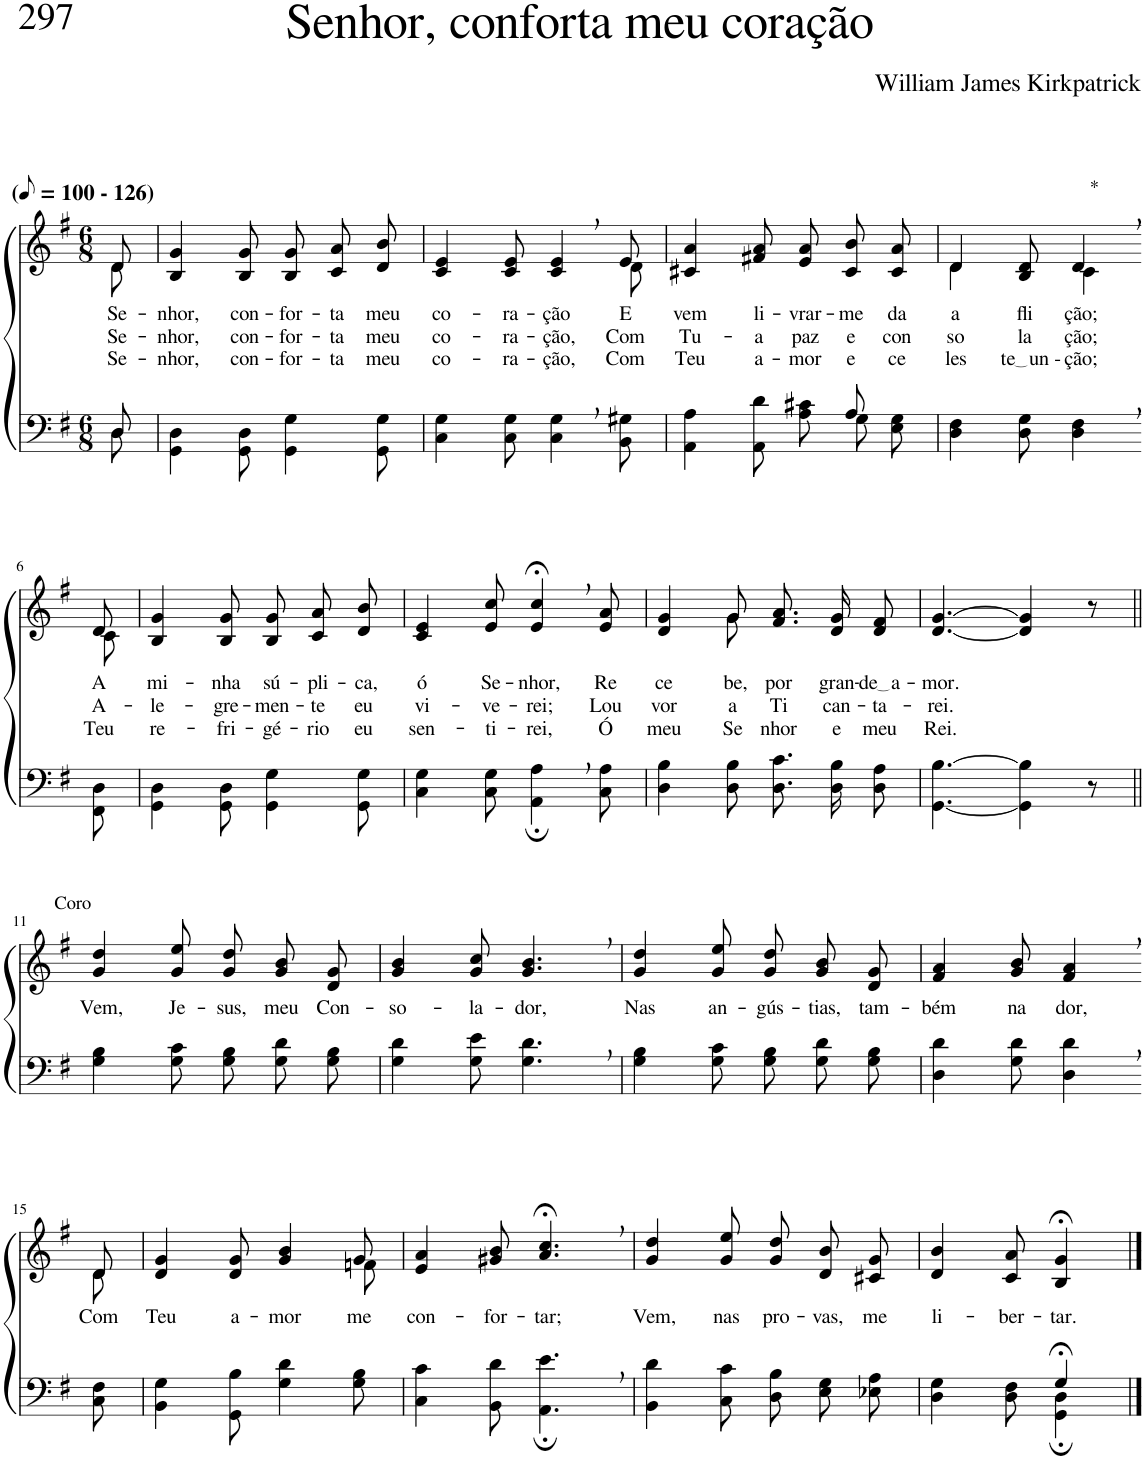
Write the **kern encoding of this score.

**kern	**kern	**text	**text	**text
*part2	*part1	*part1	*part1	*part1
*staff2	*staff1	*staff1	*staff1	*staff1
*I"Parte III e IV	*I"Parte I e II	*	*	*
*clefF4	*clefG2	*	*	*
*k[f#]	*k[f#]	*	*	*
*M6/8	*M6/8	*	*	*
*MM50	*MM50	*	*	*
=1	=1	=1	=1	=1
*^	*	*	*	*
!	!	!LO:TX:a:B:t=(	!	!	!
!	!	!LO:TX:a:B:t=- 126)	!	!	!
!	!	!	!LO:LY:b	!LO:LY:b	!LO:LY:b
*	*	*^	*	*	*
8D\	8D/	8d\	8d/	Se-	Se-	Se-
=2	=2	=2	=2	=2	=2	=2
!	!	!	!	!LO:LY:b	!LO:LY:b	!LO:LY:b
*v	*v	*	*	*	*	*
*	*v	*v	*	*	*
4GG\ 4D\	4B/ 4g/	-nhor,	-nhor,	-nhor,
!	!	!LO:LY:b	!LO:LY:b	!LO:LY:b
8GG\ 8D\	8B/ 8g/	con-	con-	con-
!	!	!LO:LY:b	!LO:LY:b	!LO:LY:b
4GG\ 4G\	8B/ 8g/L	-for-	-for-	-for-
!	!	!LO:LY:b	!LO:LY:b	!LO:LY:b
.	8c/ 8a/	-ta	-ta	-ta
!	!	!LO:LY:b	!LO:LY:b	!LO:LY:b
8GG\ 8G\	8d/ 8b/J	meu	meu	meu
=3	=3	=3	=3	=3
!	!	!LO:LY:b	!LO:LY:b	!LO:LY:b
*	*^	*	*	*
4C\ 4G\	4c/ 4e/	8ryy	co-	co-	co-
!	!	!	!LO:LY:b	!LO:LY:b	!LO:LY:b
*	*v	*v	*	*	*
8C\ 8G\	8c/ 8e/	-ra-	-ra-	-ra-
!	!	!LO:LY:b	!LO:LY:b	!LO:LY:b
4C\, 4G\,	4c/, 4e/,	-ção	-ção,	-ção,
*	*^	*	*	*
!	!	!	!LO:LY:b	!LO:LY:b	!LO:LY:b
8BB\ 8G#X\	8e/	8d\	E	Com	Com
=4	=4	=4	=4	=4	=4
*^	*	*	*	*	*
!	!	!	!	!LO:LY:b	!LO:LY:b	!LO:LY:b
*	*	*v	*v	*	*	*
2ryy	4AA\ 4A\	4c#X/ 4a/	vem	Tu-	Teu
!	!	!	!LO:LY:b	!LO:LY:b	!LO:LY:b
.	8AA\ 8d\	8f#X/ 8a/	li-	-a	a-
!	!	!	!LO:LY:b	!LO:LY:b	!LO:LY:b
.	8A\ 8c#X\L	8e/ 8a/L	-vrar-	paz	-mor
!	!	!	!LO:LY:b	!LO:LY:b	!LO:LY:b
8A/	8G\	8c#/ 8b/	-me	e	e
!	!	!	!LO:LY:b	!LO:LY:b	!LO:LY:b
8ryy	8E\ 8G\J	8c#/ 8a/J	da	con-	ce-
=5	=5	=5	=5	=5	=5
*	*	*^	*	*	*
!	!	!	!	!LO:LY:b	!LO:LY:b	!LO:LY:b
*v	*v	*	*	*	*	*
4D\ 4F#\	4d/	4d\	a-	-so-	-les-
!	!	!	!LO:LY:b	!LO:LY:b	!LO:LY:b
8D\ 8G\	8B/ 8d/	8ryy	-fli-	-la-	te un -
!	!LO:TX:a:t=*	!	!	!	!
!	!	!	!LO:LY:b	!LO:LY:b	!LO:LY:b
4D\, 4F#\,	4d,/	4c\	-ção;	-ção;	-ção;
!!LO:LB:g=z	!!
=6-	=6-	=6-	=6-	=6-	=6-
!	!	!	!LO:LY:b	!LO:LY:b	!LO:LY:b
8FF#\ 8D\	8d/	8c\	A	A-	Teu
=7	=7	=7	=7	=7	=7
!	!	!	!LO:LY:b	!LO:LY:b	!LO:LY:b
*	*v	*v	*	*	*
4GG\ 4D\	4B/ 4g/	mi-	-le-	re-
!	!	!LO:LY:b	!LO:LY:b	!LO:LY:b
8GG\ 8D\	8B/ 8g/	-nha	-gre-	-fri-
!	!	!LO:LY:b	!LO:LY:b	!LO:LY:b
4GG\ 4G\	8B/ 8g/L	sú-	-men-	-gé-
!	!	!LO:LY:b	!LO:LY:b	!LO:LY:b
.	8c/ 8a/	-pli-	-te	-rio
!	!	!LO:LY:b	!LO:LY:b	!LO:LY:b
8GG\ 8G\	8d/ 8b/J	-ca,	eu	eu
=8	=8	=8	=8	=8
!	!	!LO:LY:b	!LO:LY:b	!LO:LY:b
4C\ 4G\	4c/ 4e/	ó	vi-	sen-
!	!	!LO:LY:b	!LO:LY:b	!LO:LY:b
8C\ 8G\	8e/ 8cc/	Se-	-ve-	-ti-
!	!	!LO:LY:b	!LO:LY:b	!LO:LY:b
4AA\;, 4A\;,	4e/;<, 4cc/;<,	-nhor,	-rei;	-rei,
!	!	!LO:LY:b	!LO:LY:b	!LO:LY:b
8C\ 8A\	8e/ 8a/	Re-	Lou-	Ó
=9	=9	=9	=9	=9
*	*^	*	*	*
!	!	!	!LO:LY:b	!LO:LY:b	!LO:LY:b
4D\ 4B\	4ryy	4d/ 4g/	-ce-	-vor	meu
!	!	!	!LO:LY:b	!LO:LY:b	!LO:LY:b
8D\ 8B\	8g\	8g/	-be,	a	Se-
!	!	!	!LO:LY:b	!LO:LY:b	!LO:LY:b
8.D\ 8.c\L	4.ryy	8.f#/ 8.a/L	por	Ti	-nhor
!	!	!	!LO:LY:b	!LO:LY:b	!LO:LY:b
16D\ 16B\K	.	16d/ 16g/K	gran-	can-	e
!	!	!	!LO:LY:b	!LO:LY:b	!LO:LY:b
8D\ 8A\J	.	8d/ 8f#/J	de a	-ta-	meu
=10	=10	=10	=10	=10	=10
!	!	!	!LO:LY:b	!LO:LY:b	!LO:LY:b
*	*v	*v	*	*	*
[4.GG\ [4.B\	[4.d/ [4.g/	mor.	-rei.	Rei.
4GG\] 4B\]	4d/] 4g/]	.	.	.
8r	8r	.	.	.
!!LO:LB:g=z
=11||	=11||	=11||	=11||	=11||
!	!LO:TX:a:t=Coro	!	!	!
!	!	!LO:LY:b	!	!
4G\ 4B\	4g/ 4dd/	Vem,	.	.
!	!	!LO:LY:b	!	!
8G\ 8c\	8g/ 8ee/	Je-	.	.
!	!	!LO:LY:b	!	!
8G\ 8B\L	8g/ 8dd/L	-sus,	.	.
!	!	!LO:LY:b	!	!
8G\ 8d\	8g/ 8b/	meu	.	.
!	!	!LO:LY:b	!	!
8G\ 8B\J	8d/ 8g/J	Con-	.	.
=12	=12	=12	=12	=12
!	!	!LO:LY:b	!	!
4G\ 4d\	4g/ 4b/	-so-	.	.
!	!	!LO:LY:b	!	!
8G\ 8e\	8g/ 8cc/	-la-	.	.
!	!	!LO:LY:b	!	!
4.G\, 4.d\,	4.g/, 4.b/,	-dor,	.	.
=13	=13	=13	=13	=13
!	!	!LO:LY:b	!	!
4G\ 4B\	4g/ 4dd/	Nas	.	.
!	!	!LO:LY:b	!	!
8G\ 8c\	8g/ 8ee/	an-	.	.
!	!	!LO:LY:b	!	!
8G\ 8B\L	8g/ 8dd/L	-gús-	.	.
!	!	!LO:LY:b	!	!
8G\ 8d\	8g/ 8b/	-tias,	.	.
!	!	!LO:LY:b	!	!
8G\ 8B\J	8d/ 8g/J	tam-	.	.
=14	=14	=14	=14	=14
!	!	!LO:LY:b	!	!
4D\ 4d\	4f#/ 4a/	-bém	.	.
!	!	!LO:LY:b	!	!
8G\ 8d\	8g/ 8b/	na	.	.
!	!	!LO:LY:b	!	!
4D\, 4d\,	4f#/, 4a/,	dor,	.	.
!!LO:LB:g=z
=15-	=15-	=15-	=15-	=15-
*	*^	*	*	*
!	!	!	!LO:LY:b	!	!
8C\ 8F#\	8d/	8d\	-Com	.	.
=16	=16	=16	=16	=16	=16
!	!	!	!LO:LY:b	!	!
4BB\ 4G\	4d/ 4g/	8ryy	Teu	.	.
!	!	!	!LO:LY:b	!	!
*	*v	*v	*	*	*
8GG\ 8B\	8d/ 8g/	a-	.	.
!	!	!LO:LY:b	!	!
4G\ 4d\	4g/ 4b/	-mor	.	.
*	*^	*	*	*
!	!	!	!LO:LY:b	!	!
8G\ 8B\	8g/	8fn\	me	.	.
=17	=17	=17	=17	=17	=17
!	!	!	!LO:LY:b	!	!
*	*v	*v	*	*	*
4C\ 4c\	4e/ 4a/	con-	.	.
!	!	!LO:LY:b	!	!
8BB\ 8d\	8g#X/ 8b/	-for-	.	.
!	!	!LO:LY:b	!	!
4.AA\;, 4.e\;,	4.a/;<, 4.cc/;<,	-tar;	.	.
=18	=18	=18	=18	=18
!	!	!LO:LY:b	!	!
4BB\ 4d\	4g/ 4dd/	Vem,	.	.
!	!	!LO:LY:b	!	!
8C\ 8c\	8g/ 8ee/	nas	.	.
!	!	!LO:LY:b	!	!
8D\ 8B\L	8g/ 8dd/L	pro-	.	.
!	!	!LO:LY:b	!	!
8E\ 8G\	8d/ 8b/	-vas,	.	.
!	!	!LO:LY:b	!	!
8E-X\ 8A\J	8c#X/ 8g/J	me	.	.
=19	=19	=19	=19	=19
*^	*	*	*	*
!	!	!	!LO:LY:b	!	!
4.ryy	4D\ 4G\	4d/ 4b/	li-	.	.
!	!	!	!LO:LY:b	!	!
.	8D\ 8F#\	8c/ 8a/	-ber-	.	.
!	!	!	!LO:LY:b	!	!
4G;</	4GG\; 4D\;	4B/;< 4g/;<	-tar.	.	.
*v	*v	*	*	*	*
==	==	==	==	==
*-	*-	*-	*-	*-
